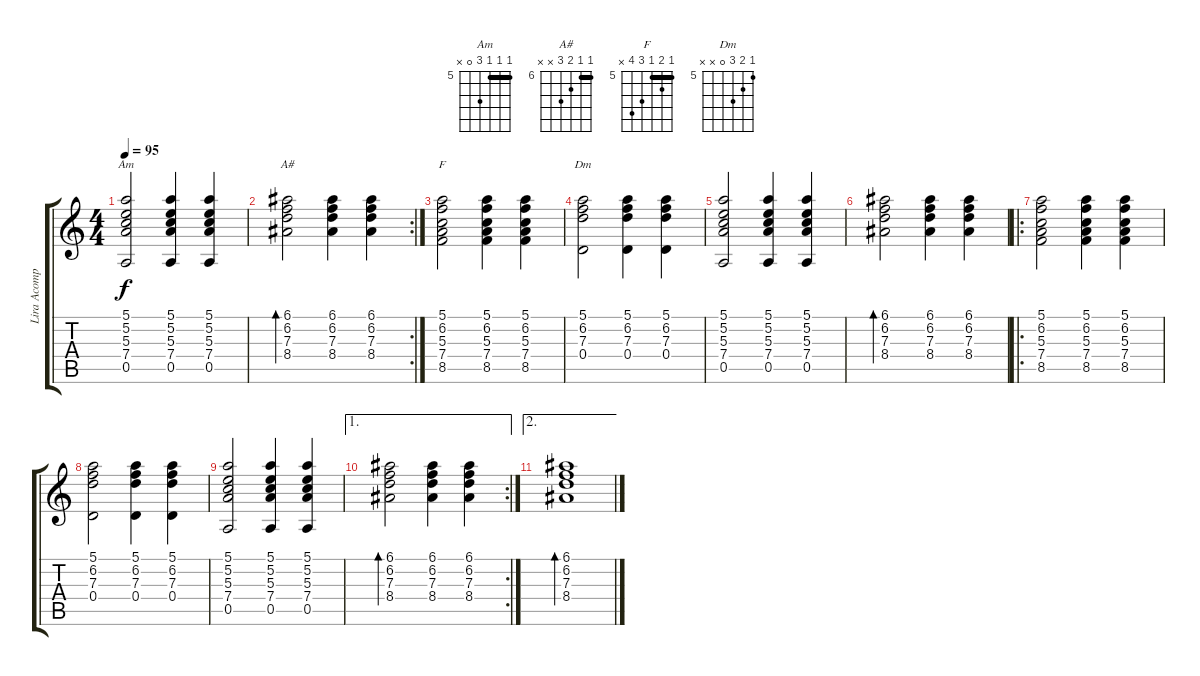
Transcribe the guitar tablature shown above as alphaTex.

\track ("Lira Acomp" "Lira Acomp") {instrument overdrivenguitar}
\staff {score tabs}
\tuning (E4 B3 G3 D3 A2 E2) {hide}
\chord ("Am" 5 5 5 7 0 x) {firstfret 5 barre 5}
\chord ("A#" 6 6 7 8 x x) {firstfret 6 barre 6}
\chord ("F" 5 6 5 7 8 x) {firstfret 5 barre 5}
\chord ("Dm" 5 6 7 0 x x) {firstfret 5}
\ts (4 4)
\tempo 95
\clef g2
\ks c
(5.1 5.2 5.3 7.4 0.5).2{ch "Am" dy f} (5.1 5.2 5.3 7.4 0.5).4 (5.1 5.2 5.3 7.4 0.5).4 |
\rc 2
(6.1 6.2 7.3 8.4).2{bd 120 ch "A#"} (6.1 6.2 7.3 8.4).4 (6.1 6.2 7.3 8.4).4 |
(5.1 6.2 5.3 7.4 8.5).2{ch "F"} (5.1 6.2 5.3 7.4 8.5).4 (5.1 6.2 5.3 7.4 8.5).4 |
(5.1 6.2 7.3 0.4).2{ch "Dm"} (5.1 6.2 7.3 0.4).4 (5.1 6.2 7.3 0.4).4 |
(5.1 5.2 5.3 7.4 0.5).2 (5.1 5.2 5.3 7.4 0.5).4 (5.1 5.2 5.3 7.4 0.5).4 |
(6.1 6.2 7.3 8.4).2{bd 120} (6.1 6.2 7.3 8.4).4 (6.1 6.2 7.3 8.4).4 |
\ro
(5.1 6.2 5.3 7.4 8.5).2 (5.1 6.2 5.3 7.4 8.5).4 (5.1 6.2 5.3 7.4 8.5).4 |
(5.1 6.2 7.3 0.4).2 (5.1 6.2 7.3 0.4).4 (5.1 6.2 7.3 0.4).4 |
(5.1 5.2 5.3 7.4 0.5).2 (5.1 5.2 5.3 7.4 0.5).4 (5.1 5.2 5.3 7.4 0.5).4 |
\ae 1
\rc 2
(6.1 6.2 7.3 8.4).2{bd 120} (6.1 6.2 7.3 8.4).4 (6.1 6.2 7.3 8.4).4 |
\ae 2
(6.1 6.2 7.3 8.4).1{bd 120}
